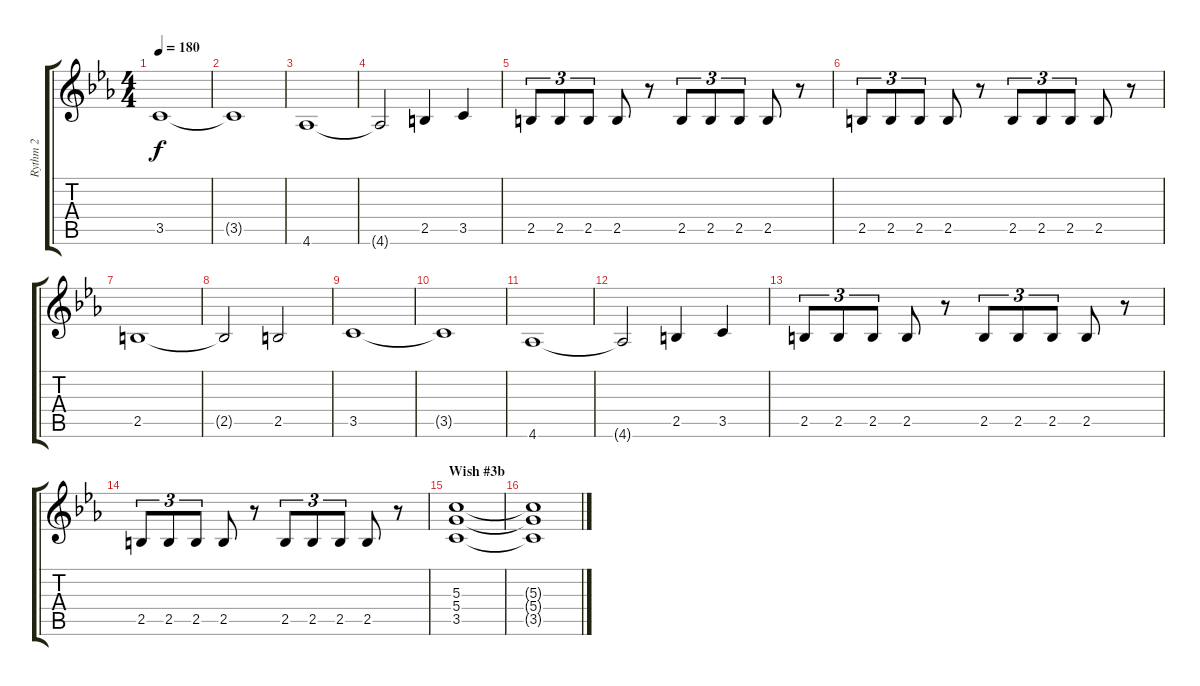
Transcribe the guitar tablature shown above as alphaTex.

\track ("Rythm 2" "Rythm 2") {instrument distortionguitar}
\staff {score tabs}
\tuning (E4 B3 G3 D3 A2 E2) {hide}
\ts (4 4)
\tempo 180
\clef g2
\ks eb
3.5.1{dy f} |
3.5{t}.1 |
4.6.1 |
4.6{t}.2 2.5.4 3.5.4 |
2.5.8{tu (3 2)} 2.5.8{tu (3 2)} 2.5.8{tu (3 2)} 2.5.8 r.8 2.5.8{tu (3 2)} 2.5.8{tu (3 2)} 2.5.8{tu (3 2)} 2.5.8 r.8 |
2.5.8{tu (3 2)} 2.5.8{tu (3 2)} 2.5.8{tu (3 2)} 2.5.8 r.8 2.5.8{tu (3 2)} 2.5.8{tu (3 2)} 2.5.8{tu (3 2)} 2.5.8 r.8 |
2.5.1 |
2.5{t}.2 2.5.2 |
3.5.1 |
3.5{t}.1 |
4.6.1 |
4.6{t}.2 2.5.4 3.5.4 |
2.5.8{tu (3 2)} 2.5.8{tu (3 2)} 2.5.8{tu (3 2)} 2.5.8 r.8 2.5.8{tu (3 2)} 2.5.8{tu (3 2)} 2.5.8{tu (3 2)} 2.5.8 r.8 |
2.5.8{tu (3 2)} 2.5.8{tu (3 2)} 2.5.8{tu (3 2)} 2.5.8 r.8 2.5.8{tu (3 2)} 2.5.8{tu (3 2)} 2.5.8{tu (3 2)} 2.5.8 r.8 |
\section ("" "Wish #3b")
(5.3 5.4 3.5).1 |
(5.3{t} 5.4{t} 3.5{t}).1
